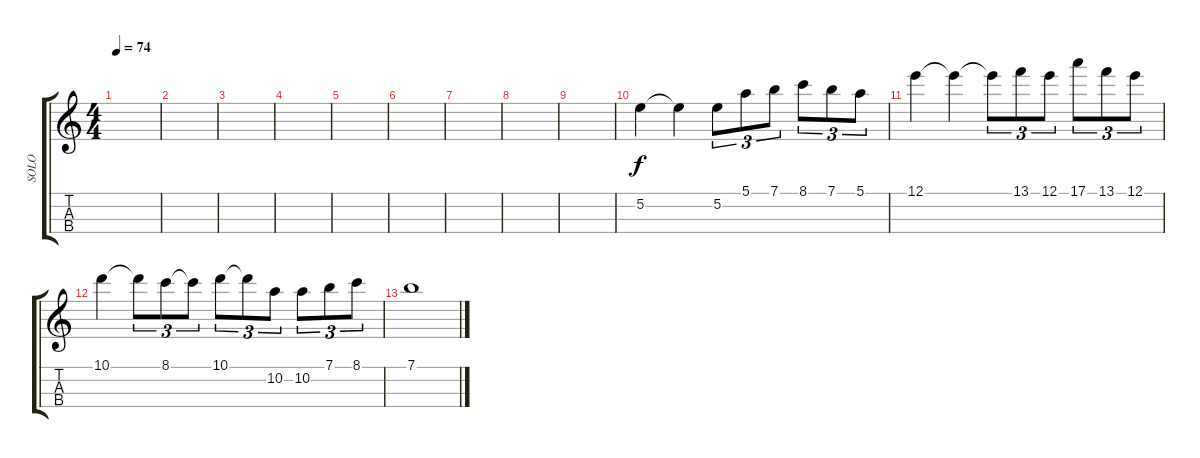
\track ("SOLO" "SOLO") {instrument overdrivenguitar}
\staff {score tabs}
\tuning (E4 B3 G3 D3) {hide}
\ts (4 4)
\tempo 74
\clef g2
\ks c
|
|
|
|
|
|
|
|
|
5.2.4 5.2{t}.4 5.2.8{tu (3 2)} 5.1.8{tu (3 2)} 7.1.8{tu (3 2)} 8.1.8{tu (3 2)} 7.1.8{tu (3 2)} 5.1.8{tu (3 2)} |
12.1.4 12.1{t}.4 12.1{t}.8{tu (3 2)} 13.1.8{tu (3 2)} 12.1.8{tu (3 2)} 17.1.8{tu (3 2)} 13.1.8{tu (3 2)} 12.1.8{tu (3 2)} |
10.1.4 10.1{t}.8{tu (3 2)} 8.1.8{tu (3 2)} 8.1{t}.8{tu (3 2)} 10.1.8{tu (3 2)} 10.1{t}.8{tu (3 2)} 10.2.8{tu (3 2)} 10.2.8{tu (3 2)} 7.1.8{tu (3 2)} 8.1.8{tu (3 2)} |
7.1.1
